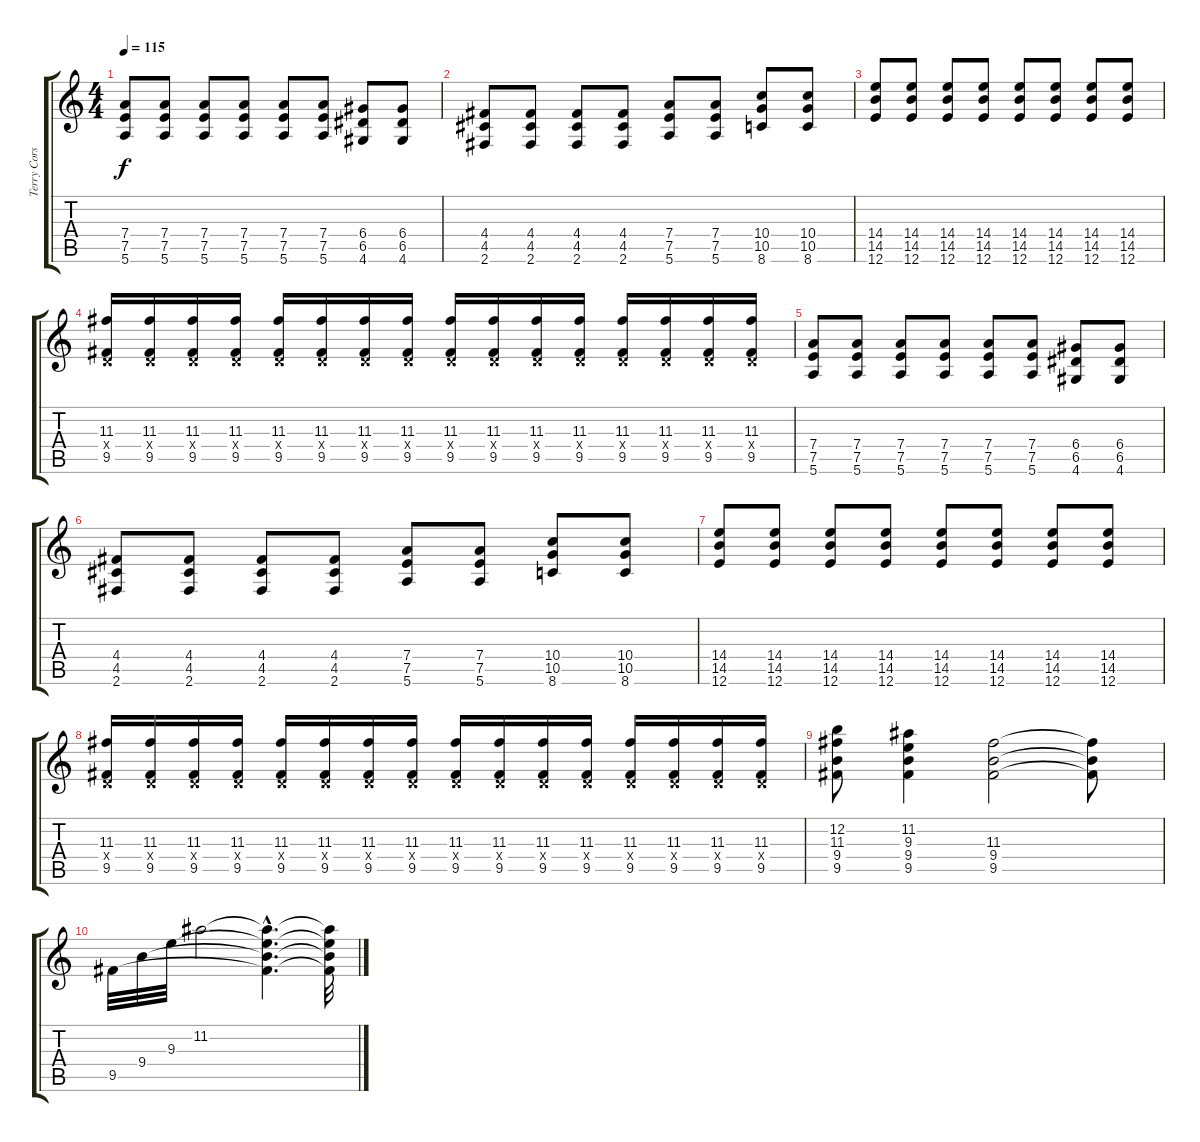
\track ("Terry Corso" "Terry Cors") {instrument overdrivenguitar}
\staff {score tabs}
\tuning (E4 B3 G3 D3 A2 E2) {hide}
\ts (4 4)
\tempo 115
\clef g2
\ks c
(7.4 7.5 5.6).8{dy f} (7.4 7.5 5.6).8 (7.4 7.5 5.6).8 (7.4 7.5 5.6).8 (7.4 7.5 5.6).8 (7.4 7.5 5.6).8 (6.4 6.5 4.6).8 (6.4 6.5 4.6).8 |
(4.4 4.5 2.6).8 (4.4 4.5 2.6).8 (4.4 4.5 2.6).8 (4.4 4.5 2.6).8 (7.4 7.5 5.6).8 (7.4 7.5 5.6).8 (10.4 10.5 8.6).8 (10.4 10.5 8.6).8 |
(14.4 14.5 12.6).8 (14.4 14.5 12.6).8 (14.4 14.5 12.6).8 (14.4 14.5 12.6).8 (14.4 14.5 12.6).8 (14.4 14.5 12.6).8 (14.4 14.5 12.6).8 (14.4 14.5 12.6).8 |
(11.3 0.4{x} 9.5).16 (11.3 0.4{x} 9.5).16 (11.3 0.4{x} 9.5).16 (11.3 0.4{x} 9.5).16 (11.3 0.4{x} 9.5).16 (11.3 0.4{x} 9.5).16 (11.3 0.4{x} 9.5).16 (11.3 0.4{x} 9.5).16 (11.3 0.4{x} 9.5).16 (11.3 0.4{x} 9.5).16 (11.3 0.4{x} 9.5).16 (11.3 0.4{x} 9.5).16 (11.3 0.4{x} 9.5).16 (11.3 0.4{x} 9.5).16 (11.3 0.4{x} 9.5).16 (11.3 0.4{x} 9.5).16 |
(7.4 7.5 5.6).8 (7.4 7.5 5.6).8 (7.4 7.5 5.6).8 (7.4 7.5 5.6).8 (7.4 7.5 5.6).8 (7.4 7.5 5.6).8 (6.4 6.5 4.6).8 (6.4 6.5 4.6).8 |
(4.4 4.5 2.6).8 (4.4 4.5 2.6).8 (4.4 4.5 2.6).8 (4.4 4.5 2.6).8 (7.4 7.5 5.6).8 (7.4 7.5 5.6).8 (10.4 10.5 8.6).8 (10.4 10.5 8.6).8 |
(14.4 14.5 12.6).8 (14.4 14.5 12.6).8 (14.4 14.5 12.6).8 (14.4 14.5 12.6).8 (14.4 14.5 12.6).8 (14.4 14.5 12.6).8 (14.4 14.5 12.6).8 (14.4 14.5 12.6).8 |
(11.3 0.4{x} 9.5).16 (11.3 0.4{x} 9.5).16 (11.3 0.4{x} 9.5).16 (11.3 0.4{x} 9.5).16 (11.3 0.4{x} 9.5).16 (11.3 0.4{x} 9.5).16 (11.3 0.4{x} 9.5).16 (11.3 0.4{x} 9.5).16 (11.3 0.4{x} 9.5).16 (11.3 0.4{x} 9.5).16 (11.3 0.4{x} 9.5).16 (11.3 0.4{x} 9.5).16 (11.3 0.4{x} 9.5).16 (11.3 0.4{x} 9.5).16 (11.3 0.4{x} 9.5).16 (11.3 0.4{x} 9.5).16 |
(12.2 11.3 9.4 9.5).8 (11.2 9.3 9.4 9.5).4 (11.3 9.4 9.5).2 (11.3{t} 9.4{t} 9.5{t}).8 |
9.5.32{volume 6} 9.4.32 9.3.32 11.2.2 (11.2{hac t} 9.3{hac t} 9.4{hac t} 9.5{hac t}).4{d} (11.2{t} 9.3{t} 9.4{t} 9.5{t}).32
